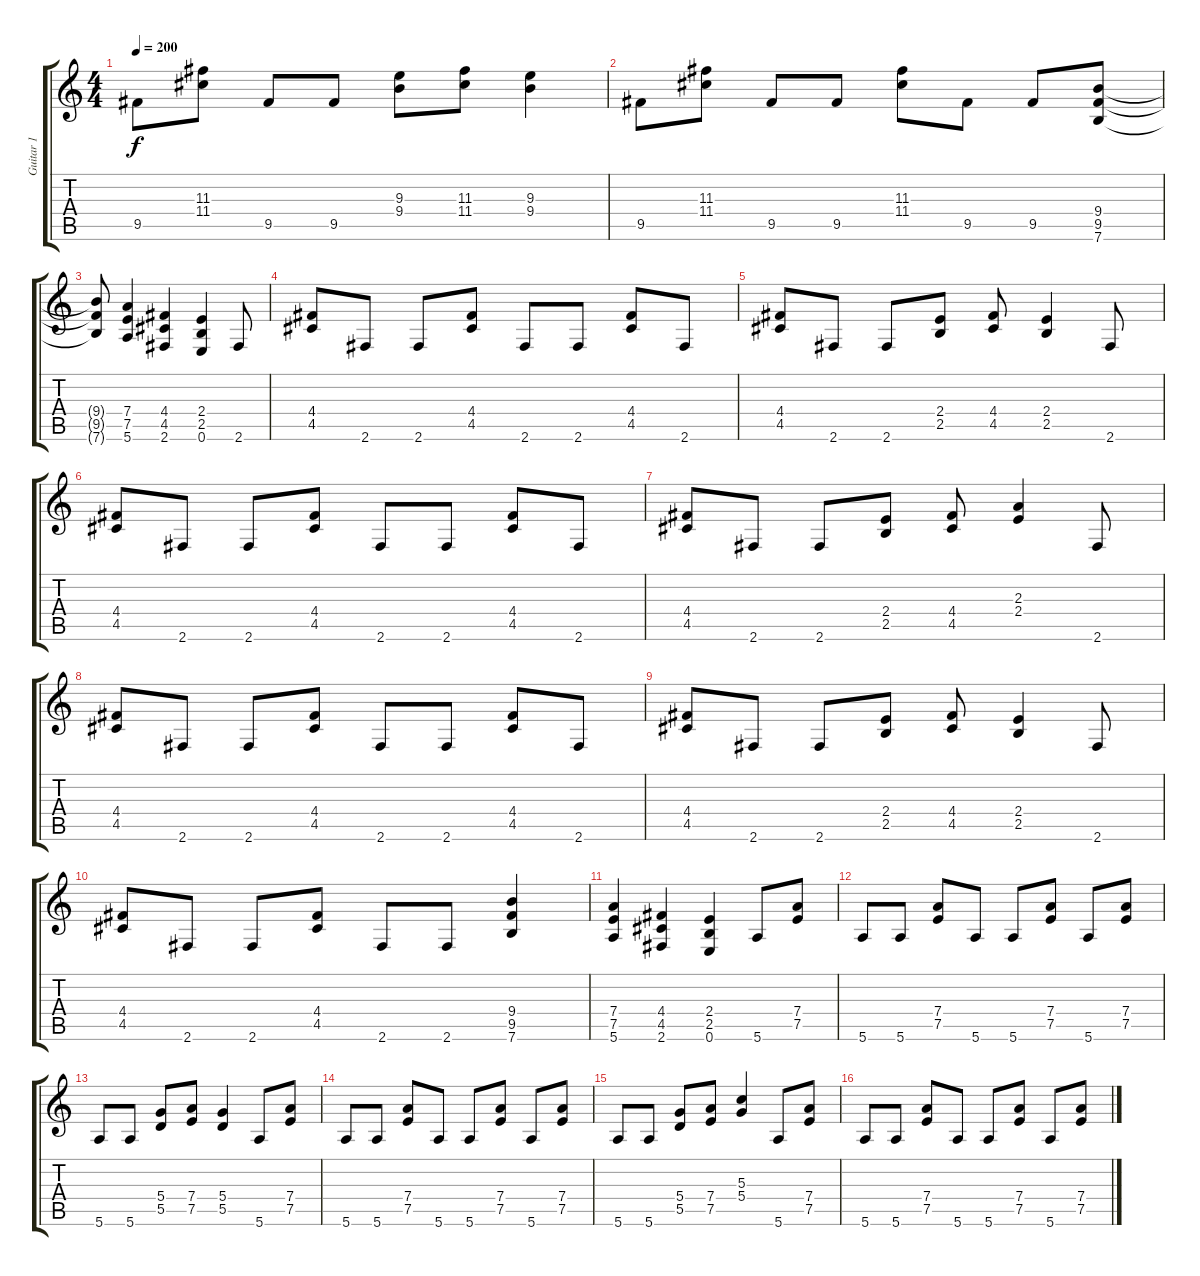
\track ("Guitar 1" "Guitar 1") {instrument distortionguitar}
\staff {score tabs}
\tuning (E4 B3 G3 D3 A2 E2) {hide}
\ts (4 4)
\tempo 200
\clef g2
\ks c
9.5.8{dy f} (11.3 11.4).8 9.5.8 9.5.8 (9.3 9.4).8 (11.3 11.4).8 (9.3 9.4).4 |
9.5.8 (11.3 11.4).8 9.5.8 9.5.8 (11.3 11.4).8 9.5.8 9.5.8 (9.4 9.5 7.6).8 |
(9.4{t} 9.5{t} 7.6{t}).8 (7.4 7.5 5.6).4 (4.4 4.5 2.6).4 (2.4 2.5 0.6).4 2.6.8 |
(4.4 4.5).8 2.6.8 2.6.8 (4.4 4.5).8 2.6.8 2.6.8 (4.4 4.5).8 2.6.8 |
(4.4 4.5).8 2.6.8 2.6.8 (2.4 2.5).8 (4.4 4.5).8 (2.4 2.5).4 2.6.8 |
(4.4 4.5).8 2.6.8 2.6.8 (4.4 4.5).8 2.6.8 2.6.8 (4.4 4.5).8 2.6.8 |
(4.4 4.5).8 2.6.8 2.6.8 (2.4 2.5).8 (4.4 4.5).8 (2.3 2.4).4 2.6.8 |
(4.4 4.5).8 2.6.8 2.6.8 (4.4 4.5).8 2.6.8 2.6.8 (4.4 4.5).8 2.6.8 |
(4.4 4.5).8 2.6.8 2.6.8 (2.4 2.5).8 (4.4 4.5).8 (2.4 2.5).4 2.6.8 |
(4.4 4.5).8 2.6.8 2.6.8 (4.4 4.5).8 2.6.8 2.6.8 (9.4 9.5 7.6).4 |
(7.4 7.5 5.6).4 (4.4 4.5 2.6).4 (2.4 2.5 0.6).4 5.6.8 (7.4 7.5).8 |
5.6.8 5.6.8 (7.4 7.5).8 5.6.8 5.6.8 (7.4 7.5).8 5.6.8 (7.4 7.5).8 |
5.6.8 5.6.8 (5.4 5.5).8 (7.4 7.5).8 (5.4 5.5).4 5.6.8 (7.4 7.5).8 |
5.6.8 5.6.8 (7.4 7.5).8 5.6.8 5.6.8 (7.4 7.5).8 5.6.8 (7.4 7.5).8 |
5.6.8 5.6.8 (5.4 5.5).8 (7.4 7.5).8 (5.3 5.4).4 5.6.8 (7.4 7.5).8 |
5.6.8 5.6.8 (7.4 7.5).8 5.6.8 5.6.8 (7.4 7.5).8 5.6.8 (7.4 7.5).8
